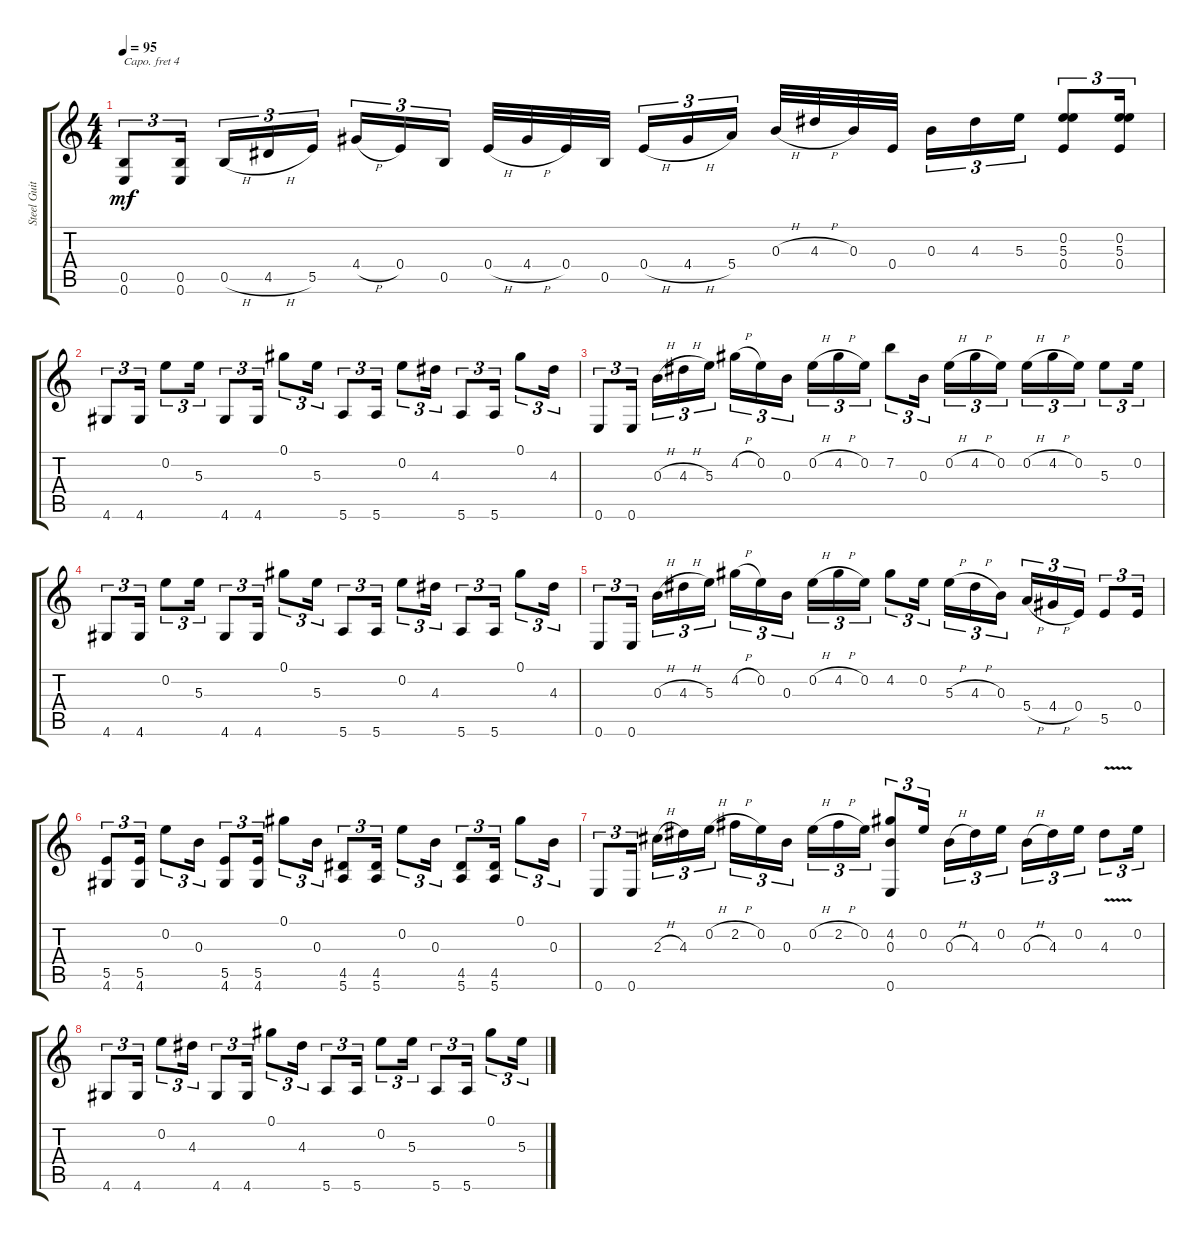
\track ("Steel Guitar" "Steel Guit") {instrument acousticguitarsteel}
\staff {score tabs}
\capo 4
\tuning (E4 C4 G3 C3 G2 C2) {hide}
\ts (4 4)
\tempo 95
\clef g2
\ks c
(0.5 0.6).8{tu (3 2) dy mf} (0.5 0.6).16{tu (3 2) beam splitsecondary} 0.5{h}.16{tu (3 2)} 4.5{h}.16{tu (3 2)} 5.5.16{tu (3 2)} 4.4{h}.16{tu (3 2)} 0.4.16{tu (3 2)} 0.5.16{tu (3 2) beam splitsecondary} 0.4{h}.32 4.4{h}.32 0.4.32 0.5.32 0.4{h}.16{tu (3 2)} 4.4{h}.16{tu (3 2)} 5.4.16{tu (3 2) beam splitsecondary} 0.3{h}.32 4.3{h}.32 0.3.32 0.4.32 0.3.16{tu (3 2)} 4.3.16{tu (3 2)} 5.3.16{tu (3 2)} (0.2 5.3 0.4).8{tu (3 2)} (0.2 5.3 0.4).16{tu (3 2)} |
4.6.8{tu (3 2)} 4.6.16{tu (3 2)} 0.2.8{tu (3 2)} 5.3.16{tu (3 2)} 4.6.8{tu (3 2)} 4.6.16{tu (3 2)} 0.1.8{tu (3 2)} 5.3.16{tu (3 2)} 5.6.8{tu (3 2)} 5.6.16{tu (3 2)} 0.2.8{tu (3 2)} 4.3.16{tu (3 2)} 5.6.8{tu (3 2)} 5.6.16{tu (3 2)} 0.1.8{tu (3 2)} 4.3.16{tu (3 2)} |
0.6.8{tu (3 2)} 0.6.16{tu (3 2) beam splitsecondary} 0.3{h}.16{tu (3 2)} 4.3{h}.16{tu (3 2)} 5.3.16{tu (3 2)} 4.2{h}.16{tu (3 2)} 0.2.16{tu (3 2)} 0.3.16{tu (3 2) beam splitsecondary} 0.2{h}.16{tu (3 2)} 4.2{h}.16{tu (3 2)} 0.2.16{tu (3 2)} 7.2.8{tu (3 2)} 0.3.16{tu (3 2) beam splitsecondary} 0.2{h}.16{tu (3 2)} 4.2{h}.16{tu (3 2)} 0.2.16{tu (3 2)} 0.2{h}.16{tu (3 2)} 4.2{h}.16{tu (3 2)} 0.2.16{tu (3 2)} 5.3.8{tu (3 2)} 0.2.16{tu (3 2)} |
4.6.8{tu (3 2)} 4.6.16{tu (3 2)} 0.2.8{tu (3 2)} 5.3.16{tu (3 2)} 4.6.8{tu (3 2)} 4.6.16{tu (3 2)} 0.1.8{tu (3 2)} 5.3.16{tu (3 2)} 5.6.8{tu (3 2)} 5.6.16{tu (3 2)} 0.2.8{tu (3 2)} 4.3.16{tu (3 2)} 5.6.8{tu (3 2)} 5.6.16{tu (3 2)} 0.1.8{tu (3 2)} 4.3.16{tu (3 2)} |
0.6.8{tu (3 2)} 0.6.16{tu (3 2) beam splitsecondary} 0.3{h}.16{tu (3 2)} 4.3{h}.16{tu (3 2)} 5.3.16{tu (3 2)} 4.2{h}.16{tu (3 2)} 0.2.16{tu (3 2)} 0.3.16{tu (3 2) beam splitsecondary} 0.2{h}.16{tu (3 2)} 4.2{h}.16{tu (3 2)} 0.2.16{tu (3 2)} 4.2.8{tu (3 2)} 0.2.16{tu (3 2) beam splitsecondary} 5.3{h}.16{tu (3 2)} 4.3{h}.16{tu (3 2)} 0.3.16{tu (3 2)} 5.4{h}.16{tu (3 2)} 4.4{h}.16{tu (3 2)} 0.4.16{tu (3 2)} 5.5.8{tu (3 2)} 0.4.16{tu (3 2)} |
(5.5 4.6).8{tu (3 2)} (5.5 4.6).16{tu (3 2)} 0.2.8{tu (3 2)} 0.3.16{tu (3 2)} (5.5 4.6).8{tu (3 2)} (5.5 4.6).16{tu (3 2)} 0.1.8{tu (3 2)} 0.3.16{tu (3 2)} (4.5 5.6).8{tu (3 2)} (4.5 5.6).16{tu (3 2)} 0.2.8{tu (3 2)} 0.3.16{tu (3 2)} (4.5 5.6).8{tu (3 2)} (4.5 5.6).16{tu (3 2)} 0.1.8{tu (3 2)} 0.3.16{tu (3 2)} |
0.6.8{tu (3 2)} 0.6.16{tu (3 2) beam splitsecondary} 2.3{h}.16{tu (3 2)} 4.3.16{tu (3 2)} 0.2{h}.16{tu (3 2)} 2.2{h}.16{tu (3 2)} 0.2.16{tu (3 2)} 0.3.16{tu (3 2) beam splitsecondary} 0.2{h}.16{tu (3 2)} 2.2{h}.16{tu (3 2)} 0.2.16{tu (3 2)} (4.2 0.3 0.6).8{tu (3 2)} 0.2.16{tu (3 2) beam splitsecondary} 0.3{h}.16{tu (3 2)} 4.3.16{tu (3 2)} 0.2.16{tu (3 2)} 0.3{h}.16{tu (3 2)} 4.3.16{tu (3 2)} 0.2.16{tu (3 2)} 4.3{v}.8{tu (3 2)} 0.2.16{tu (3 2)} |
4.6.8{tu (3 2)} 4.6.16{tu (3 2)} 0.2.8{tu (3 2)} 4.3.16{tu (3 2)} 4.6.8{tu (3 2)} 4.6.16{tu (3 2)} 0.1.8{tu (3 2)} 4.3.16{tu (3 2)} 5.6.8{tu (3 2)} 5.6.16{tu (3 2)} 0.2.8{tu (3 2)} 5.3.16{tu (3 2)} 5.6.8{tu (3 2)} 5.6.16{tu (3 2)} 0.1.8{tu (3 2)} 5.3.16{tu (3 2)}
